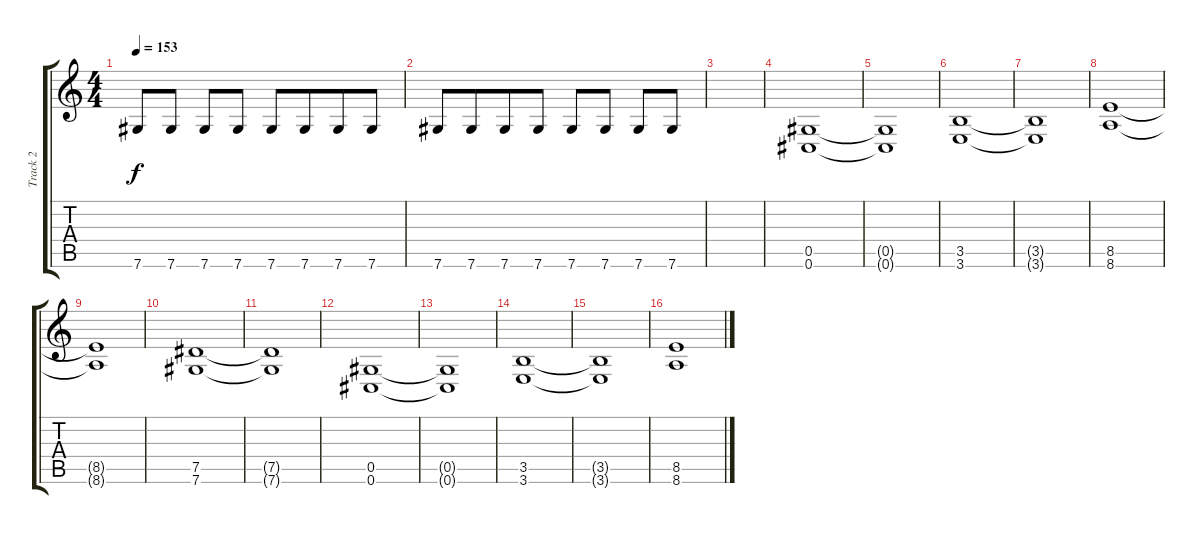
\track ("Track 2" "Track 2") {instrument overdrivenguitar}
\staff {score tabs}
\tuning (Eb4 Bb3 Gb3 Db3 Ab2 Db2) {hide}
\ts (4 4)
\tempo 153
\clef g2
\ks c
7.6.8{dy f beam merge} 7.6.8 7.6.8 7.6.8 7.6.8 7.6.8{beam merge} 7.6.8 7.6.8 |
7.6.8 7.6.8{beam merge} 7.6.8{beam merge} 7.6.8 7.6.8 7.6.8 7.6.8 7.6.8 |
|
(0.5 0.6).1 |
(0.5{t} 0.6{t}).1 |
(3.5 3.6).1 |
(3.5{t} 3.6{t}).1 |
(8.5 8.6).1 |
(8.5{t} 8.6{t}).1 |
(7.5 7.6).1 |
(7.5{t} 7.6{t}).1 |
(0.5 0.6).1 |
(0.5{t} 0.6{t}).1 |
(3.5 3.6).1 |
(3.5{t} 3.6{t}).1 |
(8.5 8.6).1
